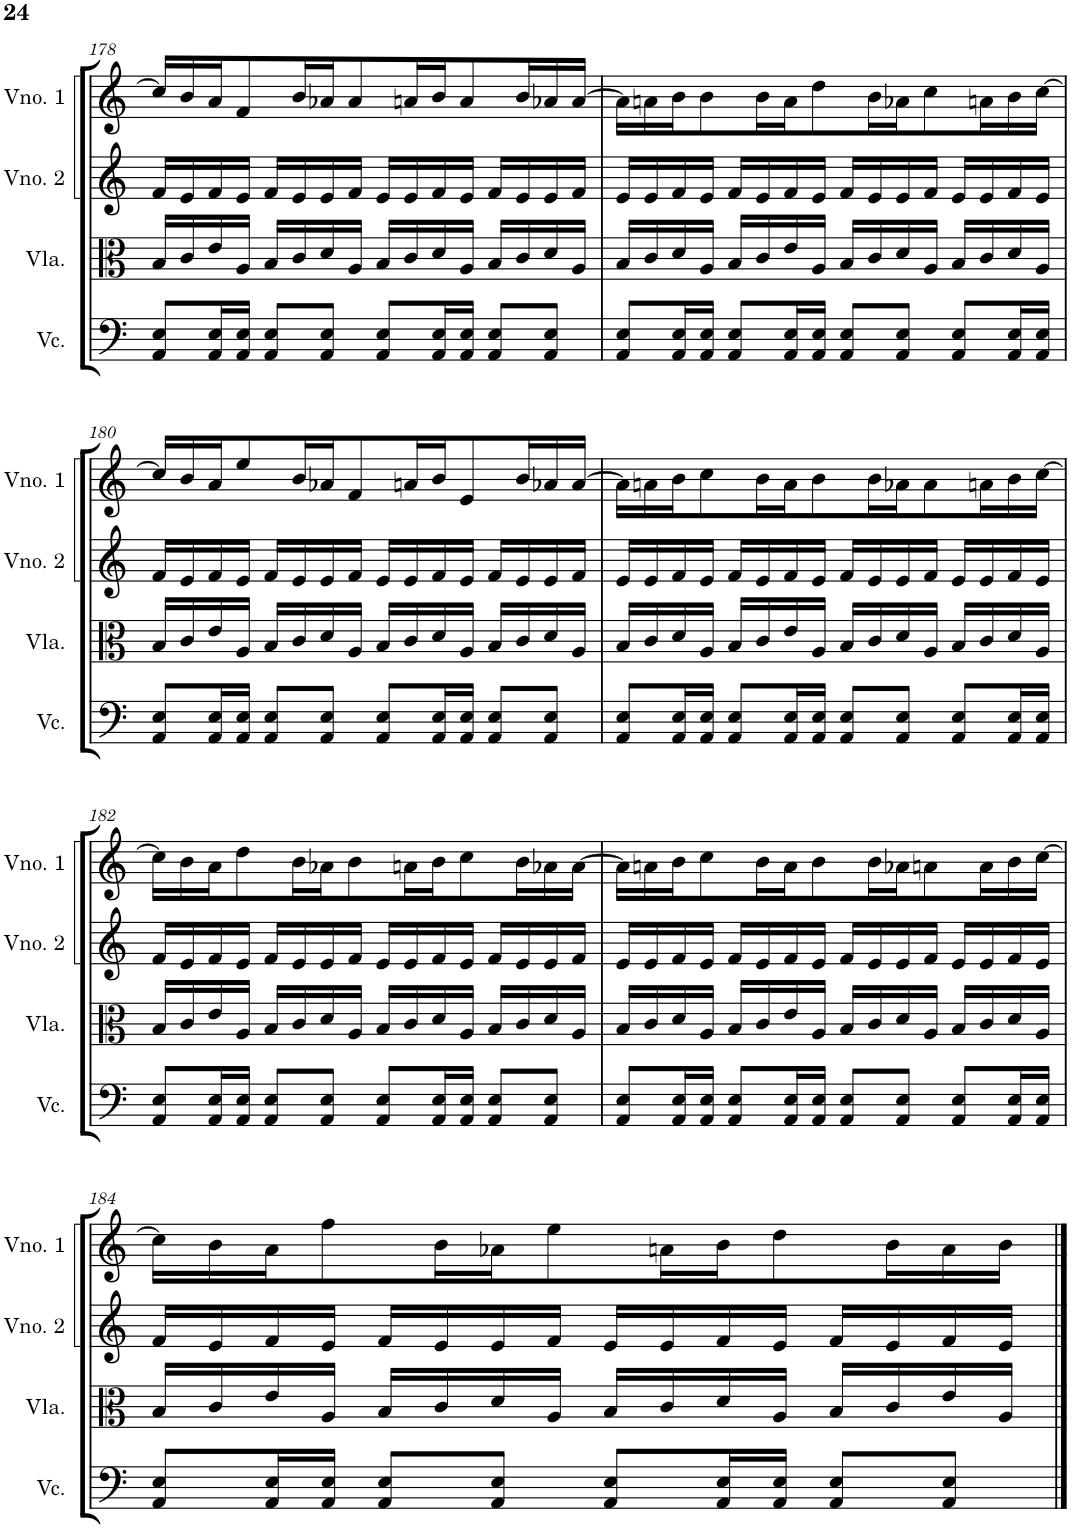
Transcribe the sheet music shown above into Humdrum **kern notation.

**kern	**kern	**kern	**kern
*part4	*part3	*part2	*part1
*staff4	*staff3	*staff2	*staff1
*I"Violoncelo	*I"Viola	*I"Violino 2	*I"Violino 1
*I'Vc.	*I'Vla.	*I'Vno. 2	*I'Vno. 1
!!LO:PB:g=z
*clefF4	*clefC3	*clefG2	*clefG2
*k[]	*k[]	*k[]	*k[]
*M4/4	*M4/4	*M4/4	*M4/4
=178	=178	=178	=178
8AA/ 8E/L	16B/LL	16f/LL	16cc/LL]
.	16c/	16e/	16b/
16AA/ 16E/L	16e/	16f/	16a/J
16AA/ 16E/JJ	16A/JJ	16e/JJ	8f/
8AA/ 8E/L	16B/LL	16f/LL	.
.	16c/	16e/	16b/L
8AA/ 8E/J	16d/	16e/	16a-X/J
.	16A/JJ	16f/JJ	8a-/
8AA/ 8E/L	16B/LL	16e/LL	.
.	16c/	16e/	16an/L
16AA/ 16E/L	16d/	16f/	16b/J
16AA/ 16E/JJ	16A/JJ	16e/JJ	8a/
8AA/ 8E/L	16B/LL	16f/LL	.
.	16c/	16e/	16b/L
8AA/ 8E/J	16d/	16e/	16a-X/
.	16A/JJ	16f/JJ	[16a-/JJ
=179	=179	=179	=179
8AA/ 8E/L	16B/LL	16e/LL	16a-\LL]
.	16c/	16e/	16an\
16AA/ 16E/L	16d/	16f/	16b\J
16AA/ 16E/JJ	16A/JJ	16e/JJ	8b\
8AA/ 8E/L	16B/LL	16f/LL	.
.	16c/	16e/	16b\L
16AA/ 16E/L	16e/	16f/	16a\J
16AA/ 16E/JJ	16A/JJ	16e/JJ	8dd\
8AA/ 8E/L	16B/LL	16f/LL	.
.	16c/	16e/	16b\L
8AA/ 8E/J	16d/	16e/	16a-X\J
.	16A/JJ	16f/JJ	8cc\
8AA/ 8E/L	16B/LL	16e/LL	.
.	16c/	16e/	16an\L
16AA/ 16E/L	16d/	16f/	16b\
16AA/ 16E/JJ	16A/JJ	16e/JJ	[16cc\JJ
!!LO:LB:g=z
=180	=180	=180	=180
8AA/ 8E/L	16B/LL	16f/LL	16cc/LL]
.	16c/	16e/	16b/
16AA/ 16E/L	16e/	16f/	16a/J
16AA/ 16E/JJ	16A/JJ	16e/JJ	8ee/
8AA/ 8E/L	16B/LL	16f/LL	.
.	16c/	16e/	16b/L
8AA/ 8E/J	16d/	16e/	16a-X/J
.	16A/JJ	16f/JJ	8f/
8AA/ 8E/L	16B/LL	16e/LL	.
.	16c/	16e/	16an/L
16AA/ 16E/L	16d/	16f/	16b/J
16AA/ 16E/JJ	16A/JJ	16e/JJ	8e/
8AA/ 8E/L	16B/LL	16f/LL	.
.	16c/	16e/	16b/L
8AA/ 8E/J	16d/	16e/	16a-X/
.	16A/JJ	16f/JJ	[16a-/JJ
=181	=181	=181	=181
8AA/ 8E/L	16B/LL	16e/LL	16a-\LL]
.	16c/	16e/	16an\
16AA/ 16E/L	16d/	16f/	16b\J
16AA/ 16E/JJ	16A/JJ	16e/JJ	8cc\
8AA/ 8E/L	16B/LL	16f/LL	.
.	16c/	16e/	16b\L
16AA/ 16E/L	16e/	16f/	16a\J
16AA/ 16E/JJ	16A/JJ	16e/JJ	8b\
8AA/ 8E/L	16B/LL	16f/LL	.
.	16c/	16e/	16b\L
8AA/ 8E/J	16d/	16e/	16a-X\J
.	16A/JJ	16f/JJ	8a-\
8AA/ 8E/L	16B/LL	16e/LL	.
.	16c/	16e/	16an\L
16AA/ 16E/L	16d/	16f/	16b\
16AA/ 16E/JJ	16A/JJ	16e/JJ	[16cc\JJ
!!LO:LB:g=z
=182	=182	=182	=182
8AA/ 8E/L	16B/LL	16f/LL	16cc\LL]
.	16c/	16e/	16b\
16AA/ 16E/L	16e/	16f/	16a\J
16AA/ 16E/JJ	16A/JJ	16e/JJ	8dd\
8AA/ 8E/L	16B/LL	16f/LL	.
.	16c/	16e/	16b\L
8AA/ 8E/J	16d/	16e/	16a-X\J
.	16A/JJ	16f/JJ	8b\
8AA/ 8E/L	16B/LL	16e/LL	.
.	16c/	16e/	16an\L
16AA/ 16E/L	16d/	16f/	16b\J
16AA/ 16E/JJ	16A/JJ	16e/JJ	8cc\
8AA/ 8E/L	16B/LL	16f/LL	.
.	16c/	16e/	16b\L
8AA/ 8E/J	16d/	16e/	16a-X\
.	16A/JJ	16f/JJ	[16a-\JJ
=183	=183	=183	=183
8AA/ 8E/L	16B/LL	16e/LL	16a-\LL]
.	16c/	16e/	16an\
16AA/ 16E/L	16d/	16f/	16b\J
16AA/ 16E/JJ	16A/JJ	16e/JJ	8cc\
8AA/ 8E/L	16B/LL	16f/LL	.
.	16c/	16e/	16b\L
16AA/ 16E/L	16e/	16f/	16a\J
16AA/ 16E/JJ	16A/JJ	16e/JJ	8b\
8AA/ 8E/L	16B/LL	16f/LL	.
.	16c/	16e/	16b\L
8AA/ 8E/J	16d/	16e/	16a-X\J
.	16A/JJ	16f/JJ	8an\
8AA/ 8E/L	16B/LL	16e/LL	.
.	16c/	16e/	16a\L
16AA/ 16E/L	16d/	16f/	16b\
16AA/ 16E/JJ	16A/JJ	16e/JJ	[16cc\JJ
!!LO:LB:g=z
=184	=184	=184	=184
8AA/ 8E/L	16B/LL	16f/LL	16cc\LL]
.	16c/	16e/	16b\
16AA/ 16E/L	16e/	16f/	16a\J
16AA/ 16E/JJ	16A/JJ	16e/JJ	8ff\
8AA/ 8E/L	16B/LL	16f/LL	.
.	16c/	16e/	16b\L
8AA/ 8E/J	16d/	16e/	16a-X\J
.	16A/JJ	16f/JJ	8ee\
8AA/ 8E/L	16B/LL	16e/LL	.
.	16c/	16e/	16an\L
16AA/ 16E/L	16d/	16f/	16b\J
16AA/ 16E/JJ	16A/JJ	16e/JJ	8dd\
8AA/ 8E/L	16B/LL	16f/LL	.
.	16c/	16e/	16b\L
8AA/ 8E/J	16e/	16f/	16a\
.	16A/JJ	16e/JJ	16b\JJ
==	==	==	==
*-	*-	*-	*-
